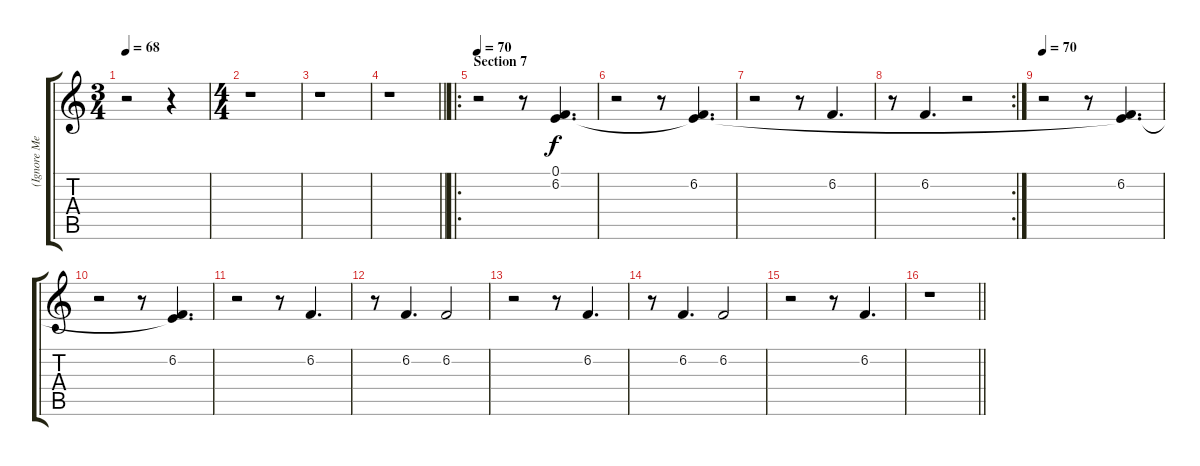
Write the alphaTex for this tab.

\track ("(Ignore Me)" "(Ignore Me") {instrument reversecymbal}
\staff {score tabs}
\tuning (E4 B3 G3 D3 A2 E2) {hide}
\ts (3 4)
\tempo 68
\clef g2
\ks c
r.2{dy f} r.4 |
\ts (4 4)
r.1 |
r.1 |
\barLineRight lightlight
r.1 |
\ro
\section ("" "Section 7")
\tempo 70
r.2 r.8 (0.1 6.2).4{d} |
r.2 r.8 (0.1{t} 6.2).4{d} |
r.2 r.8 6.2.4{d} |
\rc 2
r.8 6.2.4{d} r.2 |
\tempo 70
r.2 r.8 (0.1{t} 6.2).4{d} |
r.2 r.8 (0.1{t} 6.2).4{d} |
r.2 r.8 6.2.4{d} |
r.8 6.2.4{d} 6.2.2 |
r.2 r.8 6.2.4{d} |
r.8 6.2.4{d} 6.2.2 |
r.2 r.8 6.2.4{d} |
\barLineRight lightlight
r.1
